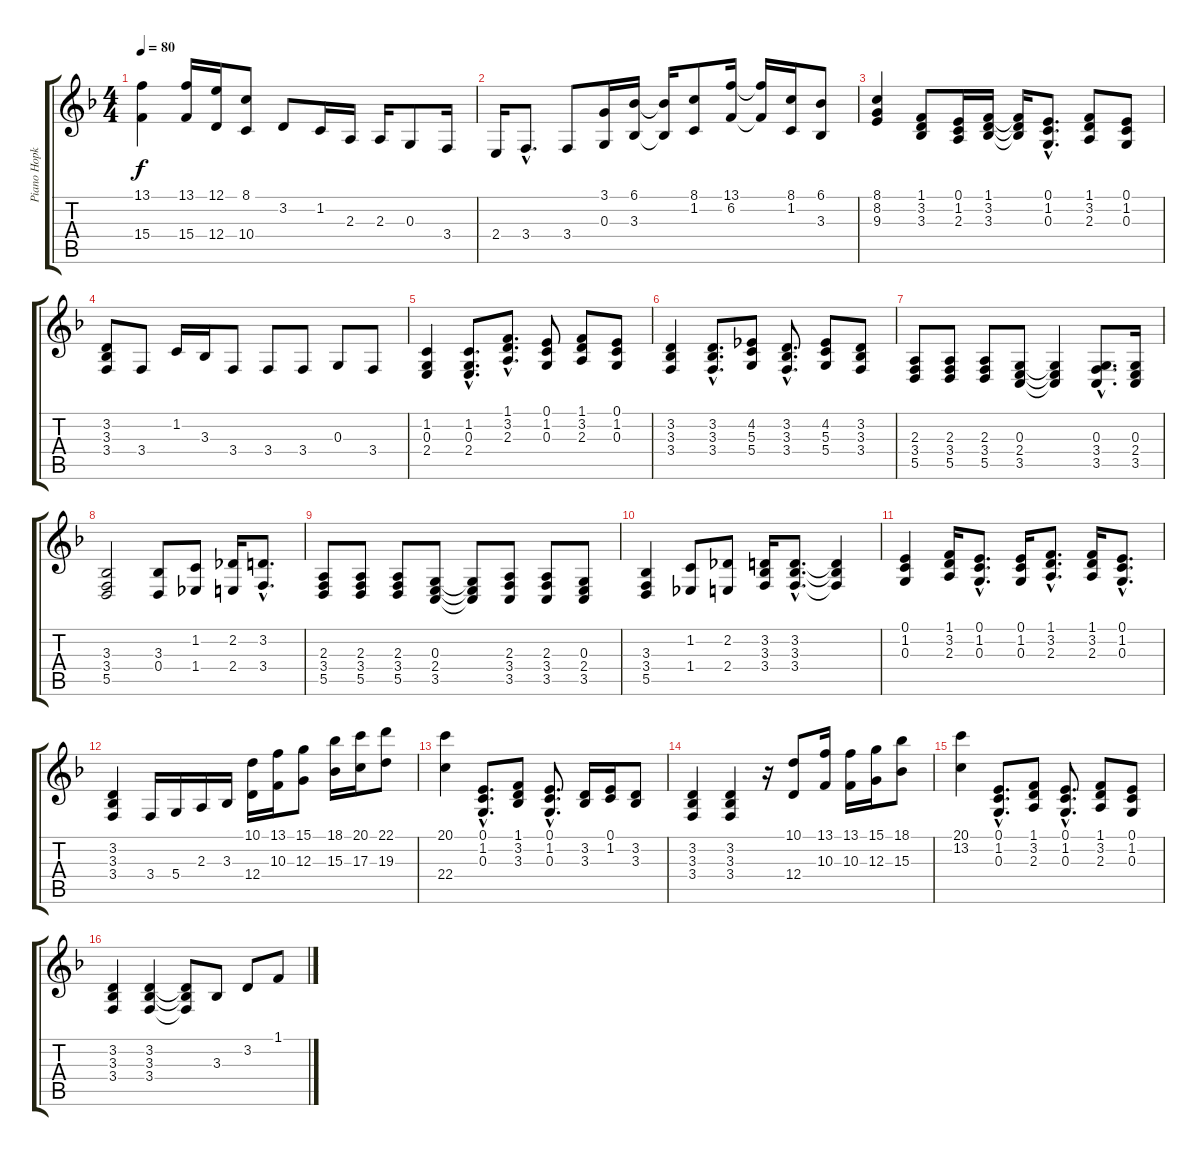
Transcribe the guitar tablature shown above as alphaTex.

\track ("Piano Hopkins" "Piano Hopk") {instrument acousticgrandpiano}
\staff {score tabs}
\tuning (E4 B3 G3 D3 A2 E2) {hide}
\ts (4 4)
\tempo 80
\clef g2
\ks f
(13.1 15.4).4{dy f} (13.1 15.4).16 (12.1 12.4).16 (8.1 10.4).8 3.2.8 1.2.16 2.3.16 2.3.16 0.3.8 3.4.16 |
2.4.16 3.4{hac}.8{d} 3.4.8 (3.1 0.3).16 (6.1 3.3).16 (6.1{t} 3.3{t}).16 (8.1 1.2).8 (13.1 6.2).16 (13.1{t} 6.2{t}).16 (8.1 1.2).16 (6.1 3.3).8 |
(8.1 8.2 9.3).4 (1.1 3.2 3.3).8 (0.1 1.2 2.3).16 (1.1 3.2 3.3).16 (1.1{t} 3.2{t} 3.3{t}).16 (0.1{hac} 1.2{hac} 0.3{hac}).8{d} (1.1 3.2 2.3).8 (0.1 1.2 0.3).8 |
(3.2 3.3 3.4).8 3.4.8 1.2.16 3.3.16 3.4.8 3.4.8 3.4.8 0.3.8 3.4.8 |
(1.2 0.3 2.4).4 (1.2{hac} 0.3{hac} 2.4{hac}).8{d} (1.1{hac} 3.2{hac} 2.3{hac}).8{d} (0.1 1.2 0.3).8 (1.1 3.2 2.3).8 (0.1 1.2 0.3).8 |
(3.2 3.3 3.4).4 (3.2{hac} 3.3{hac} 3.4{hac}).8{d} (4.2 5.3 5.4).8 (3.2{hac} 3.3{hac} 3.4{hac}).8{d} (4.2 5.3 5.4).8 (3.2 3.3 3.4).8 |
(2.3 3.4 5.5).8 (2.3 3.4 5.5).8 (2.3 3.4 5.5).8 (0.3 2.4 3.5).8 (0.3{t} 2.4{t} 3.5{t}).4 (0.3{hac} 3.4{hac} 3.5{hac}).8{d} (0.3 2.4 3.5).16 |
(3.3 3.4 5.5).2 (3.3 0.4).8 (1.2 1.4).8 (2.2 2.4).16 (3.2{hac} 3.4{hac}).8{d} |
(2.3 3.4 5.5).8 (2.3 3.4 5.5).8 (2.3 3.4 5.5).8 (0.3 2.4 3.5).8 (0.3{t} 2.4{t} 3.5{t}).8 (2.3 3.4 3.5).8 (2.3 3.4 3.5).8 (0.3 2.4 3.5).8 |
(3.3 3.4 5.5).4 (1.2 1.4).8 (2.2 2.4).8 (3.2 3.3 3.4).16 (3.2{hac} 3.3{hac} 3.4{hac}).8{d} (3.2{t} 3.3{t} 3.4{t}).4 |
(0.1 1.2 0.3).4 (1.1 3.2 2.3).16 (0.1{hac} 1.2{hac} 0.3{hac}).8{d} (0.1 1.2 0.3).16 (1.1{hac} 3.2{hac} 2.3{hac}).8{d} (1.1 3.2 2.3).16 (0.1{hac} 1.2{hac} 0.3{hac}).8{d} |
(3.2 3.3 3.4).4 3.4.16 5.4.16 2.3.16 3.3.16 (10.1 12.4).16 (13.1 10.3).16 (15.1 12.3).8 (18.1 15.3).16 (20.1 17.3).16 (22.1 19.3).8 |
(20.1 22.4).4 (0.1{hac} 1.2{hac} 0.3{hac}).8{d} (1.1 3.2 3.3).8 (0.1{hac} 1.2{hac} 0.3{hac}).8{d} (3.2 3.3).16 (0.1 1.2).16 (3.2 3.3).8 |
(3.2 3.3 3.4).4 (3.2 3.3 3.4).4 r.16 (10.1 12.4).8 (13.1 10.3).16 (13.1 10.3).16 (15.1 12.3).16 (18.1 15.3).8 |
(20.1 13.2).4 (0.1{hac} 1.2{hac} 0.3{hac}).8{d} (1.1 3.2 2.3).8 (0.1{hac} 1.2{hac} 0.3{hac}).8{d} (1.1 3.2 2.3).8 (0.1 1.2 0.3).8 |
(3.2 3.3 3.4).4 (3.2 3.3 3.4).4 (3.2{t} 3.3{t} 3.4{t}).8 3.3.8 3.2.8 1.1.8
